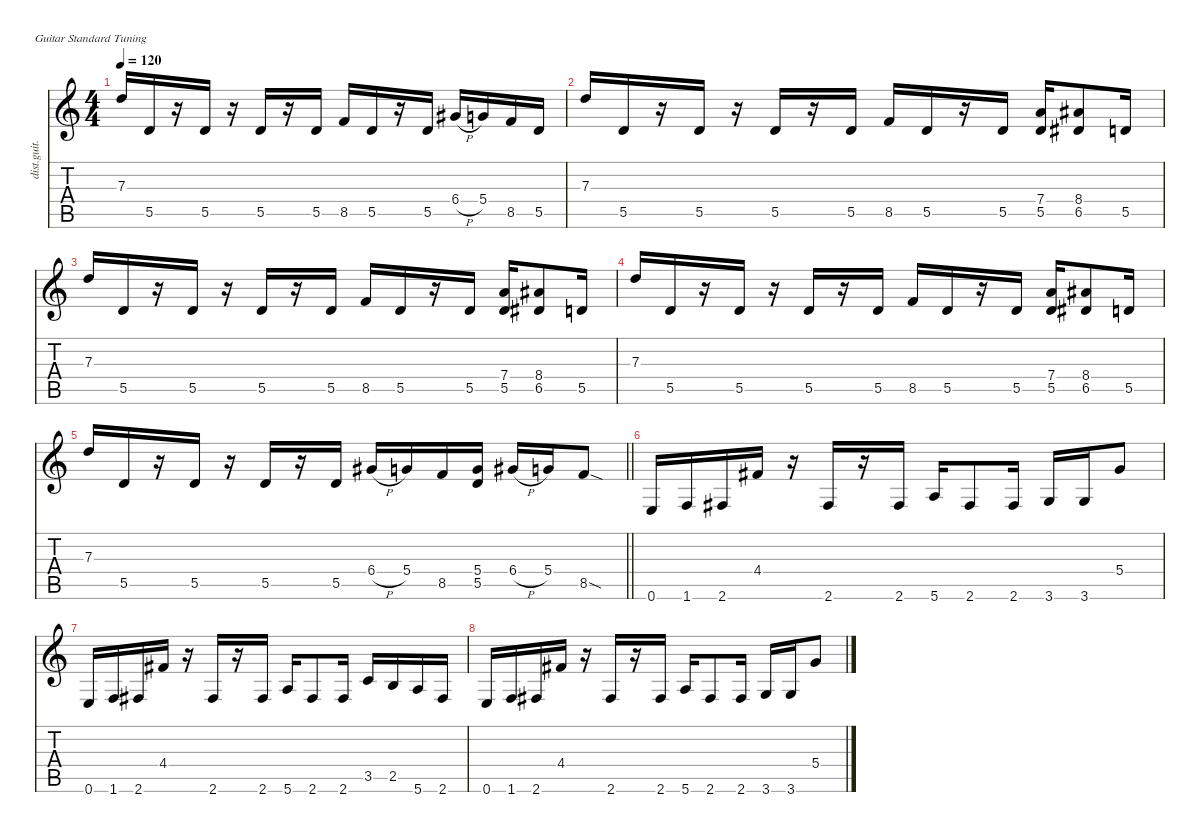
\defaultSystemsLayout 4
\hideDynamics
\bracketExtendMode nobrackets
\otherSystemsTrackNameOrientation horizontal
\track ("Mustaine" "dist.guit.") {defaultSystemsLayout 4 instrument distortionguitar}
\staff {score tabs}
\tuning (E4 B3 G3 D3 A2 E2)
\ts (4 4)
\tempo 120
\clef g2
\ks c
7.3.16{dy f beam Up} 5.5.16{beam Up} r.16{beam Up} 5.5.16{beam Up} r.16{beam Up} 5.5.16{beam Up} r.16{beam Up} 5.5.16{beam Up} 8.5.16{beam Up} 5.5.16{beam Up} r.16{beam Up} 5.5.16{beam Up} 6.4{h acc #}.16{beam Up} 5.4.16{beam Up} 8.5.16{beam Up} 5.5.16{beam Up} |
7.3.16{beam Up} 5.5.16{beam Up} r.16{beam Up} 5.5.16{beam Up} r.16{beam Up} 5.5.16{beam Up} r.16{beam Up} 5.5.16{beam Up} 8.5.16{beam Up} 5.5.16{beam Up} r.16{beam Up} 5.5.16{beam Up} (7.4 5.5).16{beam Up} (8.4{acc #} 6.5{acc #}).8{beam Up} 5.5.16{beam Up} |
7.3.16{beam Up} 5.5.16{beam Up} r.16{beam Up} 5.5.16{beam Up} r.16{beam Up} 5.5.16{beam Up} r.16{beam Up} 5.5.16{beam Up} 8.5.16{beam Up} 5.5.16{beam Up} r.16{beam Up} 5.5.16{beam Up} (7.4 5.5).16{beam Up} (8.4{acc #} 6.5{acc #}).8{beam Up} 5.5.16{beam Up} |
7.3.16{beam Up} 5.5.16{beam Up} r.16{beam Up} 5.5.16{beam Up} r.16{beam Up} 5.5.16{beam Up} r.16{beam Up} 5.5.16{beam Up} 8.5.16{beam Up} 5.5.16{beam Up} r.16{beam Up} 5.5.16{beam Up} (7.4 5.5).16{beam Up} (8.4{acc #} 6.5{acc #}).8{beam Up} 5.5.16{beam Up} |
\barLineRight lightlight
7.3.16{beam Up} 5.5.16{beam Up} r.16{beam Up} 5.5.16{beam Up} r.16{beam Up} 5.5.16{beam Up} r.16{beam Up} 5.5.16{beam Up} 6.4{h acc #}.16{beam Up} 5.4.16{beam Up} 8.5.16{beam Up} (5.4 5.5).16{beam Up} 6.4{h acc #}.16{beam Up} 5.4.16{beam Up} 8.5{sod}.8{beam Up} |
0.6.16{beam Up} 1.6.16{beam Up} 2.6{acc #}.16{beam Up} 4.4{acc #}.16{beam Up} r.16{beam Up} 2.6{acc #}.16{beam Up} r.16{beam Up} 2.6{acc #}.16{beam Up} 5.6.16{beam Up} 2.6{acc #}.8{beam Up} 2.6{acc #}.16{beam Up} 3.6.16{beam Up} 3.6.16{beam Up} 5.4.8{beam Up} |
0.6.16{beam Up} 1.6.16{beam Up} 2.6{acc #}.16{beam Up} 4.4{acc #}.16{beam Up} r.16{beam Up} 2.6{acc #}.16{beam Up} r.16{beam Up} 2.6{acc #}.16{beam Up} 5.6.16{beam Up} 2.6{acc #}.8{beam Up} 2.6{acc #}.16{beam Up} 3.5.16{beam Up} 2.5.16{beam Up} 5.6.16{beam Up} 2.6{acc #}.16{beam Up} |
0.6.16{beam Up} 1.6.16{beam Up} 2.6{acc #}.16{beam Up} 4.4{acc #}.16{beam Up} r.16{beam Up} 2.6{acc #}.16{beam Up} r.16{beam Up} 2.6{acc #}.16{beam Up} 5.6.16{beam Up} 2.6{acc #}.8{beam Up} 2.6{acc #}.16{beam Up} 3.6.16{beam Up} 3.6.16{beam Up} 5.4.8{beam Up}
